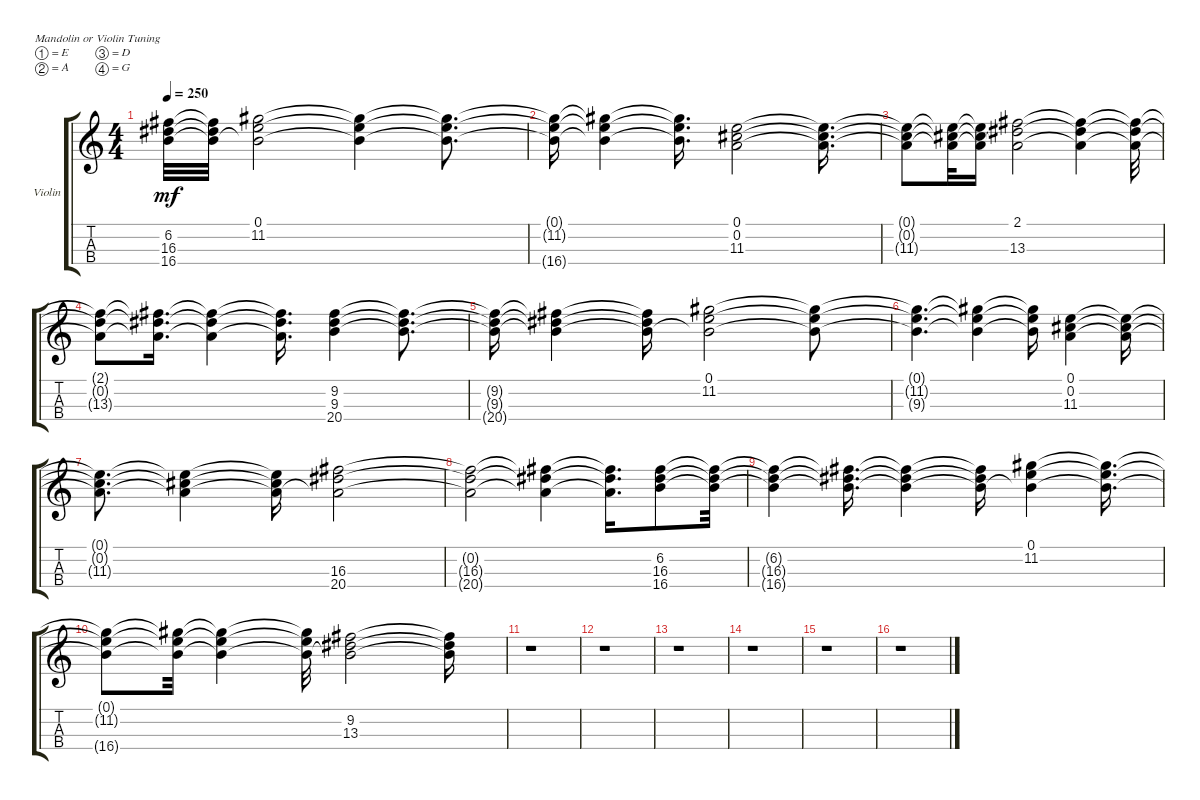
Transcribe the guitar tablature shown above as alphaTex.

\bracketExtendMode groupsimilarinstruments
\firstSystemTrackNameOrientation horizontal
\otherSystemsTrackNameOrientation horizontal
\track ("Strings" "Violin") {instrument violin}
\staff {score tabs}
\tuning (E5 A4 D4 G3)
\ts (4 4)
\tempo 250
\clef g2
\ks c
(16.4{t} 16.3{t} 6.2{t}).32{dy mf} (16.4{t} 16.3{t} 6.2{t}).32 (16.4{t} 0.1 11.2).2 (16.4{t} 0.1{t} 11.2{t}).4 (16.4{t} 0.1{t} 11.2{t}).8{d} |
(16.4{t} 0.1{t} 11.2{t}).16 (16.4{t} 0.1{t} 11.2{t}).4 (16.4{t} 0.1{t} 11.2{t}).16{d} (11.3 0.1 0.2).2 (11.3{t} 0.1{t} 0.2{t}).16{d} |
(11.3{t} 0.1{t} 0.2{t}).8 (11.3{t} 0.1{t} 0.2{t}).32 (11.3{t} 0.1{t} 0.2{t}).16 (0.2{t} 13.3 2.1).2 (0.2{t} 13.3{t} 2.1{t}).4 (0.2{t} 13.3{t} 2.1{t}).32 |
(0.2{t} 13.3{t} 2.1{t}).8 (0.2{t} 13.3{t} 2.1{t}).16{d} (0.2{t} 13.3{t} 2.1{t}).4 (0.2{t} 13.3{t} 2.1{t}).16{d} (9.3 9.2 20.4).4 (9.3{t} 9.2{t} 20.4{t}).8{d} |
(9.3{t} 9.2{t} 20.4{t}).16 (9.3{t} 9.2{t} 20.4{t}).4 (9.3{t} 9.2{t} 20.4{t}).16 (9.3{t} 0.1 11.2).2 (9.3{t} 0.1{t} 11.2{t}).8 |
(9.3{t} 0.1{t} 11.2{t}).4{d} (9.3{t} 0.1{t} 11.2{t}).4 (9.3{t} 0.1{t} 11.2{t}).16 (11.3 0.2 0.1).4 (11.3{t} 0.2{t} 0.1{t}).16 |
(11.3{t} 0.2{t} 0.1{t}).8{d} (11.3{t} 0.2{t} 0.1{t}).4 (11.3{t} 0.2{t} 0.1{t}).16 (0.2{t} 16.3 20.4).2 |
(0.2{t} 16.3{t} 20.4{t}).2 (0.2{t} 16.3{t} 20.4{t}).4 (0.2{t} 16.3{t} 20.4{t}).16{d} (16.4 16.3 6.2).8 (16.4{t} 16.3{t} 6.2{t}).32 |
(16.4{t} 16.3{t} 6.2{t}).4 (16.4{t} 16.3{t} 6.2{t}).16{d} (16.4{t} 16.3{t} 6.2{t}).4 (16.4{t} 16.3{t} 6.2{t}).16 (16.4{t} 0.1 11.2).4 (16.4{t} 0.1{t} 11.2{t}).16{d} |
(16.4{t} 0.1{t} 11.2{t}).8 (16.4{t} 0.1{t} 11.2{t}).32 (16.4{t} 0.1{t} 11.2{t}).4 (16.4{t} 0.1{t} 11.2{t}).32 (16.4{t} 13.3 9.2).2 (16.4{t} 13.3{t} 9.2{t}).16 |
r.1 |
r.1 |
r.1 |
r.1 |
r.1 |
r.1
